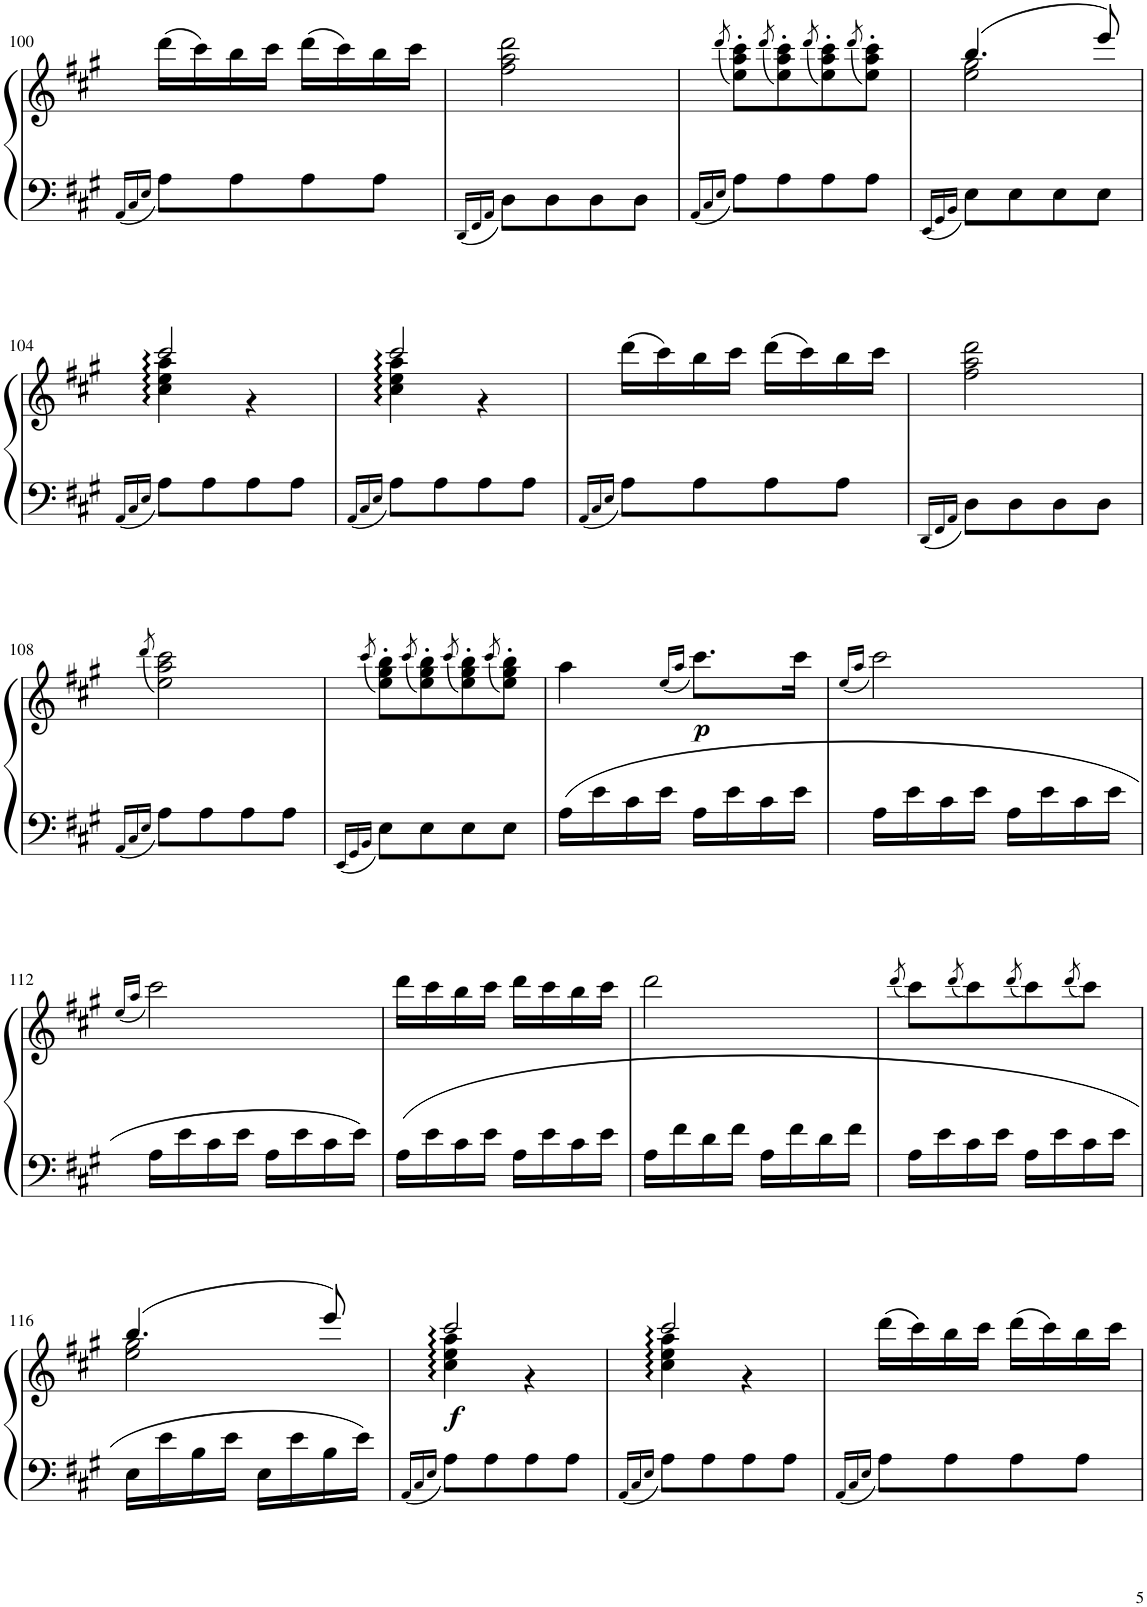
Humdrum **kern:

**kern	**kern	**dynam
*part1	*part1	*part1
*staff2	*staff1	*staff1/2
*I"Piano	*	*
*I'Pno	*	*
!!LO:PB:g=z
*clefF4	*clefG2	*
*k[f#c#g#]	*k[f#c#g#]	*
*M2/4	*M2/4	*
=100	=100	=100
16qAA/LL	.	.
16qC#/	.	.
16qE/JJ	.	.
8A\L	(16ddd\LL	.
.	16ccc#\)	.
8A\	16bb\	.
.	16ccc#\JJ	.
8A\	(16ddd\LL	.
.	16ccc#\)	.
8A\J	16bb\	.
.	16ccc#\JJ	.
=101	=101	=101
16qDD/LL	.	.
16qFF#/	.	.
16qAA/JJ	.	.
8D\L	2ff#\ 2aa\ 2ddd\	.
8D\	.	.
8D\	.	.
8D\J	.	.
=102	=102	=102
16qAA/LL	.	.
16qC#/	.	.
16qE/JJ	(8qddd/	.
8A\L	8ee\' 8aa\' 8ccc#\'L)	.
.	(8qddd/	.
8A\	8ee\' 8aa\' 8ccc#\')	.
.	(8qddd/	.
8A\	8ee\' 8aa\' 8ccc#\')	.
.	(8qddd/	.
8A\J	8ee\' 8aa\' 8ccc#\'J)	.
=103	=103	=103
16qEE/LL	.	.
16qGG#/	.	.
16qBB/JJ	.	.
*	*^	*
8E\L	(4.bb/	2ee\ 2gg#\	.
8E\	.	.	.
8E\	.	.	.
8E\J	8eee/)	.	.
!!LO:LB:g=z	!!
=104	=104	=104	=104
16qAA/LL	.	.	.
16qC#/	.	.	.
16qE/JJ	.	.	.
8A\L	2ccc#/	4cc#\ 4ee\ 4aa\	.
8A\	.	.	.
8A\	.	4r	.
8A\J	.	.	.
=105	=105	=105	=105
16qAA/LL	.	.	.
16qC#/	.	.	.
16qE/JJ	.	.	.
8A\L	2ccc#/	4cc#\ 4ee\ 4aa\	.
8A\	.	.	.
8A\	.	4r	.
8A\J	.	.	.
*	*v	*v	*
=106	=106	=106
16qAA/LL	.	.
16qC#/	.	.
16qE/JJ	.	.
8A\L	(16ddd\LL	.
.	16ccc#\)	.
8A\	16bb\	.
.	16ccc#\JJ	.
8A\	(16ddd\LL	.
.	16ccc#\)	.
8A\J	16bb\	.
.	16ccc#\JJ	.
=107	=107	=107
16qDD/LL	.	.
16qFF#/	.	.
16qAA/JJ	.	.
8D\L	2ff#\ 2aa\ 2ddd\	.
8D\	.	.
8D\	.	.
8D\J	.	.
!!LO:LB:g=z
=108	=108	=108
16qAA/LL	.	.
16qC#/	.	.
16qE/JJ	(8qddd/	.
8A\L	2ee\ 2aa\ 2ccc#\)	.
8A\	.	.
8A\	.	.
8A\J	.	.
=109	=109	=109
16qEE/LL	.	.
16qGG#/	.	.
16qBB/JJ	(8qccc#/	.
8E\L	8ee\' 8gg#\' 8bb\'L)	.
.	(8qccc#/	.
8E\	8ee\' 8gg#\' 8bb\')	.
.	(8qccc#/	.
8E\	8ee\' 8gg#\' 8bb\')	.
.	(8qccc#/	.
8E\J	8ee\' 8gg#\' 8bb\'J)	.
=110	=110	=110
16A\LL	4aa\	.
16e\	.	.
16c#\	.	.
16e\JJ	.	.
.	(16qee/LL	.
.	16qaa/JJ	.
!	!	!LO:DY:b
16A\LL	8.ccc#\L)	p
16e\	.	.
16c#\	.	.
16e\JJ	16ccc#\Jk	.
=111	=111	=111
.	(16qee/LL	.
.	16qaa/JJ	.
16A\LL	2ccc#\)	.
16e\	.	.
16c#\	.	.
16e\JJ	.	.
16A\LL	.	.
16e\	.	.
16c#\	.	.
16e\JJ	.	.
!!LO:LB:g=z
=112	=112	=112
.	(16qee/LL	.
.	16qaa/JJ	.
16A\LL	2ccc#\)	.
16e\	.	.
16c#\	.	.
16e\JJ	.	.
16A\LL	.	.
16e\	.	.
16c#\	.	.
16e\JJ	.	.
=113	=113	=113
16A\LL	16ddd\LL	.
16e\	16ccc#\	.
16c#\	16bb\	.
16e\JJ	16ccc#\JJ	.
16A\LL	16ddd\LL	.
16e\	16ccc#\	.
16c#\	16bb\	.
16e\JJ	16ccc#\JJ	.
=114	=114	=114
16A\LL	2ddd\	.
16f#\	.	.
16d\	.	.
16f#\JJ	.	.
16A\LL	.	.
16f#\	.	.
16d\	.	.
16f#\JJ	.	.
=115	=115	=115
.	(8qddd/	.
16A\LL	8ccc#\L)	.
16e\	.	.
.	(8qddd/	.
16c#\	8ccc#\)	.
16e\JJ	.	.
.	(8qddd/	.
16A\LL	8ccc#\)	.
16e\	.	.
.	(8qddd/	.
16c#\	8ccc#\J)	.
16e\JJ	.	.
!!LO:LB:g=z
=116	=116	=116
*	*^	*
16E\LL	(4.bb/	2ee\ 2gg#\	.
16e\	.	.	.
16B\	.	.	.
16e\JJ	.	.	.
16E\LL	.	.	.
16e\	.	.	.
16B\	8eee/)	.	.
16e\JJ	.	.	.
=117	=117	=117	=117
16qAA/LL	.	.	.
16qC#/	.	.	.
16qE/JJ	.	.	.
!	!	!	!LO:DY:b
8A\L	2ccc#/	4cc#\ 4ee\ 4aa\	f
8A\	.	.	.
8A\	.	4r	.
8A\J	.	.	.
=118	=118	=118	=118
16qAA/LL	.	.	.
16qC#/	.	.	.
16qE/JJ	.	.	.
8A\L	2ccc#/	4cc#\ 4ee\ 4aa\	.
8A\	.	.	.
8A\	.	4r	.
8A\J	.	.	.
*	*v	*v	*
=119	=119	=119
16qAA/LL	.	.
16qC#/	.	.
16qE/JJ	.	.
8A\L	(16ddd\LL	.
.	16ccc#\)	.
8A\	16bb\	.
.	16ccc#\JJ	.
8A\	(16ddd\LL	.
.	16ccc#\)	.
8A\J	16bb\	.
.	16ccc#\JJ	.
=	=	=
*-	*-	*-
